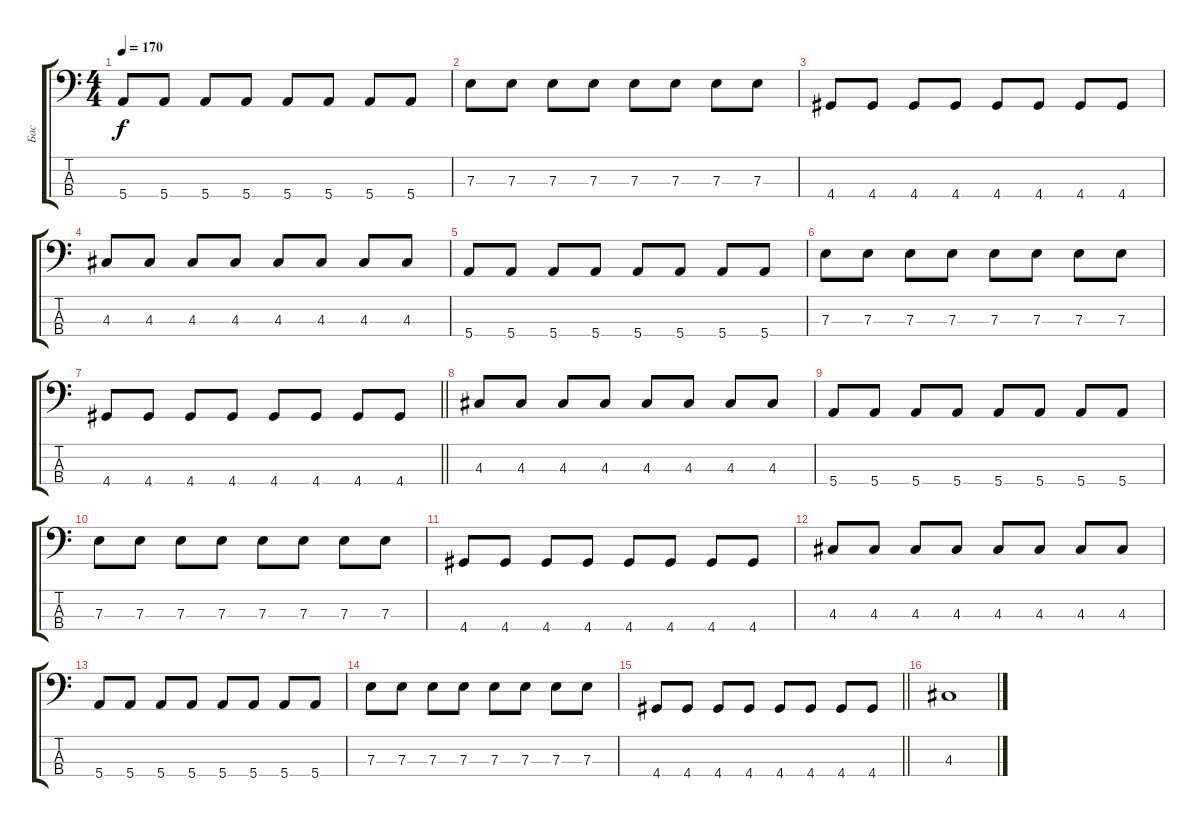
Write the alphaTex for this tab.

\track ("Бас" "Бас") {instrument electricbassfinger}
\staff {score tabs}
\tuning (G2 D2 A1 E1) {hide}
\ts (4 4)
\tempo 170
\clef f4
\ks c
5.4.8{dy f} 5.4.8 5.4.8 5.4.8 5.4.8 5.4.8 5.4.8 5.4.8 |
7.3.8 7.3.8 7.3.8 7.3.8 7.3.8 7.3.8 7.3.8 7.3.8 |
4.4.8 4.4.8 4.4.8 4.4.8 4.4.8 4.4.8 4.4.8 4.4.8 |
4.3.8 4.3.8 4.3.8 4.3.8 4.3.8 4.3.8 4.3.8 4.3.8 |
5.4.8 5.4.8 5.4.8 5.4.8 5.4.8 5.4.8 5.4.8 5.4.8 |
7.3.8 7.3.8 7.3.8 7.3.8 7.3.8 7.3.8 7.3.8 7.3.8 |
\barLineRight lightlight
4.4.8 4.4.8 4.4.8 4.4.8 4.4.8 4.4.8 4.4.8 4.4.8 |
\section ("" " ")
4.3.8 4.3.8 4.3.8 4.3.8 4.3.8 4.3.8 4.3.8 4.3.8 |
5.4.8 5.4.8 5.4.8 5.4.8 5.4.8 5.4.8 5.4.8 5.4.8 |
7.3.8 7.3.8 7.3.8 7.3.8 7.3.8 7.3.8 7.3.8 7.3.8 |
4.4.8 4.4.8 4.4.8 4.4.8 4.4.8 4.4.8 4.4.8 4.4.8 |
4.3.8 4.3.8 4.3.8 4.3.8 4.3.8 4.3.8 4.3.8 4.3.8 |
5.4.8 5.4.8 5.4.8 5.4.8 5.4.8 5.4.8 5.4.8 5.4.8 |
7.3.8 7.3.8 7.3.8 7.3.8 7.3.8 7.3.8 7.3.8 7.3.8 |
\barLineRight lightlight
4.4.8 4.4.8 4.4.8 4.4.8 4.4.8 4.4.8 4.4.8 4.4.8 |
4.3.1
